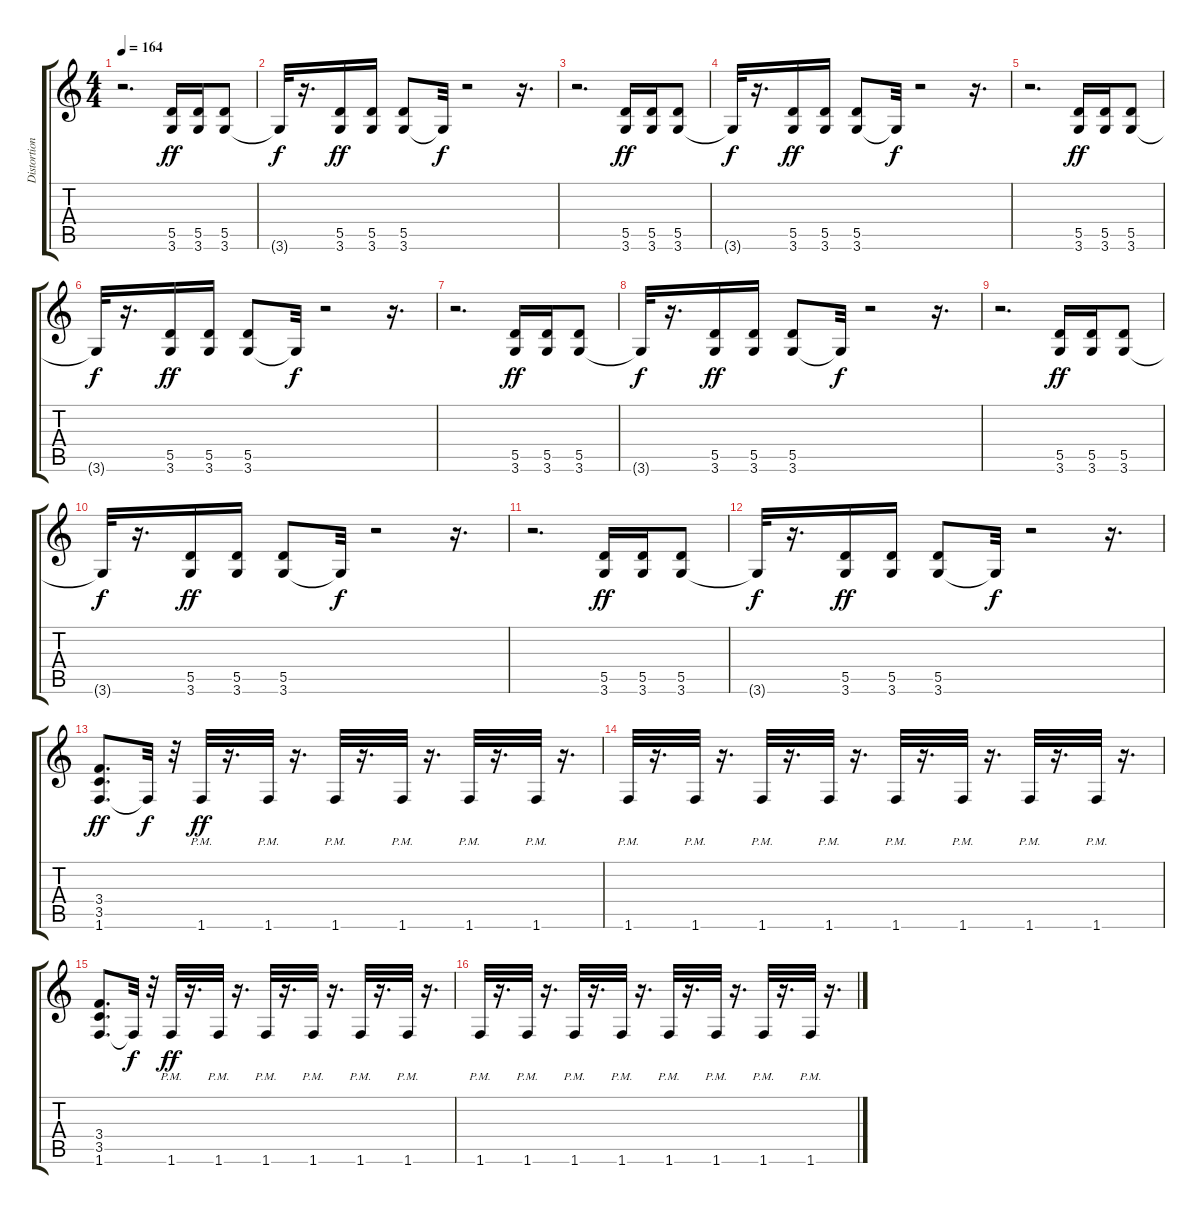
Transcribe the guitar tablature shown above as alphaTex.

\track ("Distortion Guitar" "Distortion") {instrument distortionguitar}
\staff {score tabs}
\tuning (E4 B3 G3 D3 A2 E2) {hide}
\ts (4 4)
\tempo 164
\clef g2
\ks c
r.2{d dy f} (5.5 3.6).16{dy ff} (5.5 3.6).16 (5.5 3.6).8 |
3.6{t}.32{dy f} r.16{d} (5.5 3.6).16{dy ff} (5.5 3.6).16 (5.5 3.6).8 3.6{t}.32{dy f} r.2 r.16{d} |
r.2{d} (5.5 3.6).16{dy ff} (5.5 3.6).16 (5.5 3.6).8 |
3.6{t}.32{dy f} r.16{d} (5.5 3.6).16{dy ff} (5.5 3.6).16 (5.5 3.6).8 3.6{t}.32{dy f} r.2 r.16{d} |
r.2{d} (5.5 3.6).16{dy ff} (5.5 3.6).16 (5.5 3.6).8 |
3.6{t}.32{dy f} r.16{d} (5.5 3.6).16{dy ff} (5.5 3.6).16 (5.5 3.6).8 3.6{t}.32{dy f} r.2 r.16{d} |
r.2{d} (5.5 3.6).16{dy ff} (5.5 3.6).16 (5.5 3.6).8 |
3.6{t}.32{dy f} r.16{d} (5.5 3.6).16{dy ff} (5.5 3.6).16 (5.5 3.6).8 3.6{t}.32{dy f} r.2 r.16{d} |
r.2{d} (5.5 3.6).16{dy ff} (5.5 3.6).16 (5.5 3.6).8 |
3.6{t}.32{dy f} r.16{d} (5.5 3.6).16{dy ff} (5.5 3.6).16 (5.5 3.6).8 3.6{t}.32{dy f} r.2 r.16{d} |
r.2{d} (5.5 3.6).16{dy ff} (5.5 3.6).16 (5.5 3.6).8 |
3.6{t}.32{dy f} r.16{d} (5.5 3.6).16{dy ff} (5.5 3.6).16 (5.5 3.6).8 3.6{t}.32{dy f} r.2 r.16{d} |
(3.4 3.5 1.6).8{d dy ff} 1.6{t}.32{dy f} r.32 1.6{pm}.32{dy ff} r.16{d} 1.6{pm}.32 r.16{d} 1.6{pm}.32 r.16{d} 1.6{pm}.32 r.16{d} 1.6{pm}.32 r.16{d} 1.6{pm}.32 r.16{d} |
1.6{pm}.32 r.16{d} 1.6{pm}.32 r.16{d} 1.6{pm}.32 r.16{d} 1.6{pm}.32 r.16{d} 1.6{pm}.32 r.16{d} 1.6{pm}.32 r.16{d} 1.6{pm}.32 r.16{d} 1.6{pm}.32 r.16{d} |
(3.4 3.5 1.6).8{d} 1.6{t}.32{dy f} r.32 1.6{pm}.32{dy ff} r.16{d} 1.6{pm}.32 r.16{d} 1.6{pm}.32 r.16{d} 1.6{pm}.32 r.16{d} 1.6{pm}.32 r.16{d} 1.6{pm}.32 r.16{d} |
1.6{pm}.32 r.16{d} 1.6{pm}.32 r.16{d} 1.6{pm}.32 r.16{d} 1.6{pm}.32 r.16{d} 1.6{pm}.32 r.16{d} 1.6{pm}.32 r.16{d} 1.6{pm}.32 r.16{d} 1.6{pm}.32 r.16{d}
